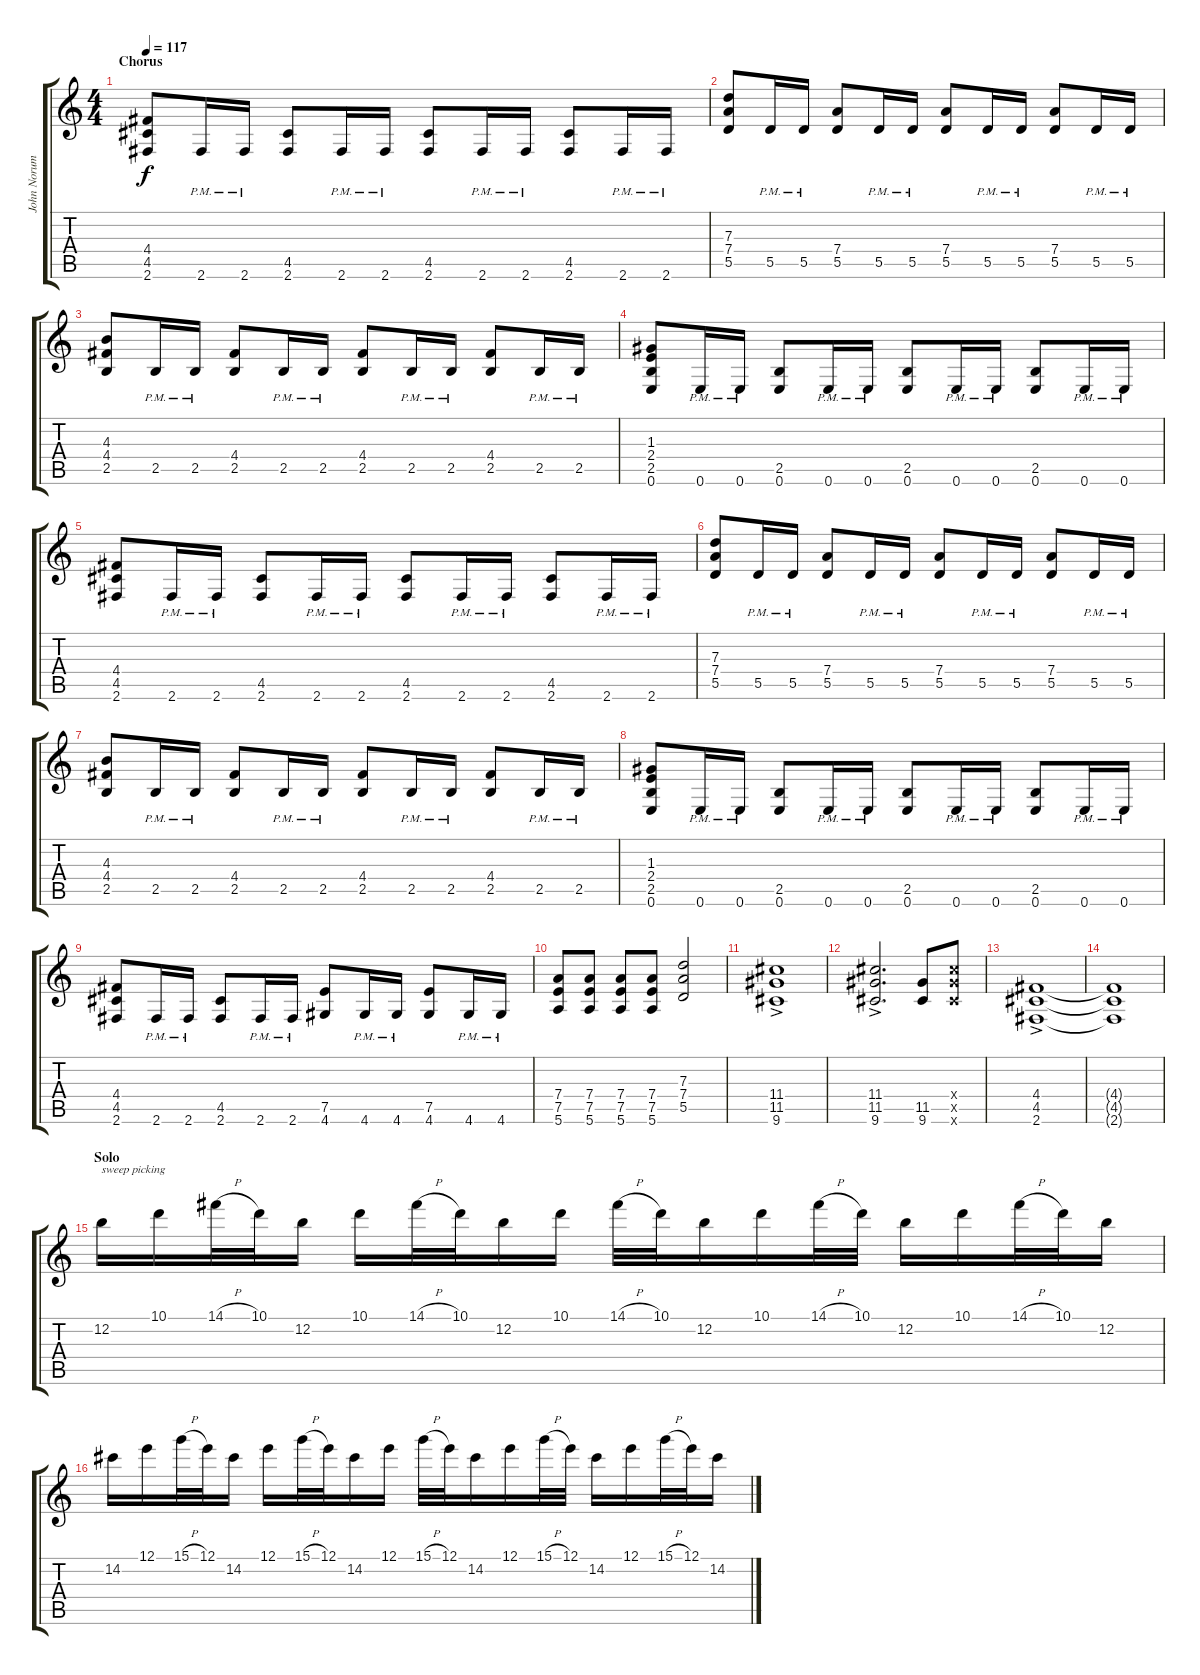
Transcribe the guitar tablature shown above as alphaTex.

\track ("John Norum (Guitar)" "John Norum") {instrument distortionguitar}
\staff {score tabs}
\tuning (E4 B3 G3 D3 A2 E2) {hide}
\ts (4 4)
\section ("" "Chorus")
\tempo 117
\clef g2
\ks c
(4.4 4.5 2.6).8{dy f} 2.6{pm}.16 2.6{pm}.16 (4.5 2.6).8 2.6{pm}.16 2.6{pm}.16 (4.5 2.6).8 2.6{pm}.16 2.6{pm}.16 (4.5 2.6).8 2.6{pm}.16 2.6{pm}.16 |
(7.3 7.4 5.5).8 5.5{pm}.16 5.5{pm}.16 (7.4 5.5).8 5.5{pm}.16 5.5{pm}.16 (7.4 5.5).8 5.5{pm}.16 5.5{pm}.16 (7.4 5.5).8 5.5{pm}.16 5.5{pm}.16 |
(4.3 4.4 2.5).8 2.5{pm}.16 2.5{pm}.16 (4.4 2.5).8 2.5{pm}.16 2.5{pm}.16 (4.4 2.5).8 2.5{pm}.16 2.5{pm}.16 (4.4 2.5).8 2.5{pm}.16 2.5{pm}.16 |
(1.3 2.4 2.5 0.6).8 0.6{pm}.16 0.6{pm}.16 (2.5 0.6).8 0.6{pm}.16 0.6{pm}.16 (2.5 0.6).8 0.6{pm}.16 0.6{pm}.16 (2.5 0.6).8 0.6{pm}.16 0.6{pm}.16 |
(4.4 4.5 2.6).8 2.6{pm}.16 2.6{pm}.16 (4.5 2.6).8 2.6{pm}.16 2.6{pm}.16 (4.5 2.6).8 2.6{pm}.16 2.6{pm}.16 (4.5 2.6).8 2.6{pm}.16 2.6{pm}.16 |
(7.3 7.4 5.5).8 5.5{pm}.16 5.5{pm}.16 (7.4 5.5).8 5.5{pm}.16 5.5{pm}.16 (7.4 5.5).8 5.5{pm}.16 5.5{pm}.16 (7.4 5.5).8 5.5{pm}.16 5.5{pm}.16 |
(4.3 4.4 2.5).8 2.5{pm}.16 2.5{pm}.16 (4.4 2.5).8 2.5{pm}.16 2.5{pm}.16 (4.4 2.5).8 2.5{pm}.16 2.5{pm}.16 (4.4 2.5).8 2.5{pm}.16 2.5{pm}.16 |
(1.3 2.4 2.5 0.6).8 0.6{pm}.16 0.6{pm}.16 (2.5 0.6).8 0.6{pm}.16 0.6{pm}.16 (2.5 0.6).8 0.6{pm}.16 0.6{pm}.16 (2.5 0.6).8 0.6{pm}.16 0.6{pm}.16 |
(4.4 4.5 2.6).8 2.6{pm}.16 2.6{pm}.16 (4.5 2.6).8 2.6{pm}.16 2.6{pm}.16 (7.5 4.6).8 4.6{pm}.16 4.6{pm}.16 (7.5 4.6).8 4.6{pm}.16 4.6{pm}.16 |
(7.4 7.5 5.6).8 (7.4 7.5 5.6).8 (7.4 7.5 5.6).8 (7.4 7.5 5.6).8 (7.3 7.4 5.5).2 |
(11.4 11.5 9.6{ac}).1 |
(11.4 11.5 9.6{ac}).2{d} (11.5 9.6).8 (11.4{x} 11.5{x} 9.6{x}).8 |
(4.4 4.5 2.6{ac}).1 |
(4.4{t} 4.5{t} 2.6{t}).1 |
\section ("" "Solo")
12.2.16{txt "sweep picking"} 10.1.16 14.1{h}.32 10.1.32 12.2.16 10.1.16 14.1{h}.32 10.1.32 12.2.16 10.1.16 14.1{h}.32 10.1.32 12.2.16 10.1.16 14.1{h}.32 10.1.32 12.2.16 10.1.16 14.1{h}.32 10.1.32 12.2.16 |
14.2.16 12.1.16 15.1{h}.32 12.1.32 14.2.16 12.1.16 15.1{h}.32 12.1.32 14.2.16 12.1.16 15.1{h}.32 12.1.32 14.2.16 12.1.16 15.1{h}.32 12.1.32 14.2.16 12.1.16 15.1{h}.32 12.1.32 14.2.16
